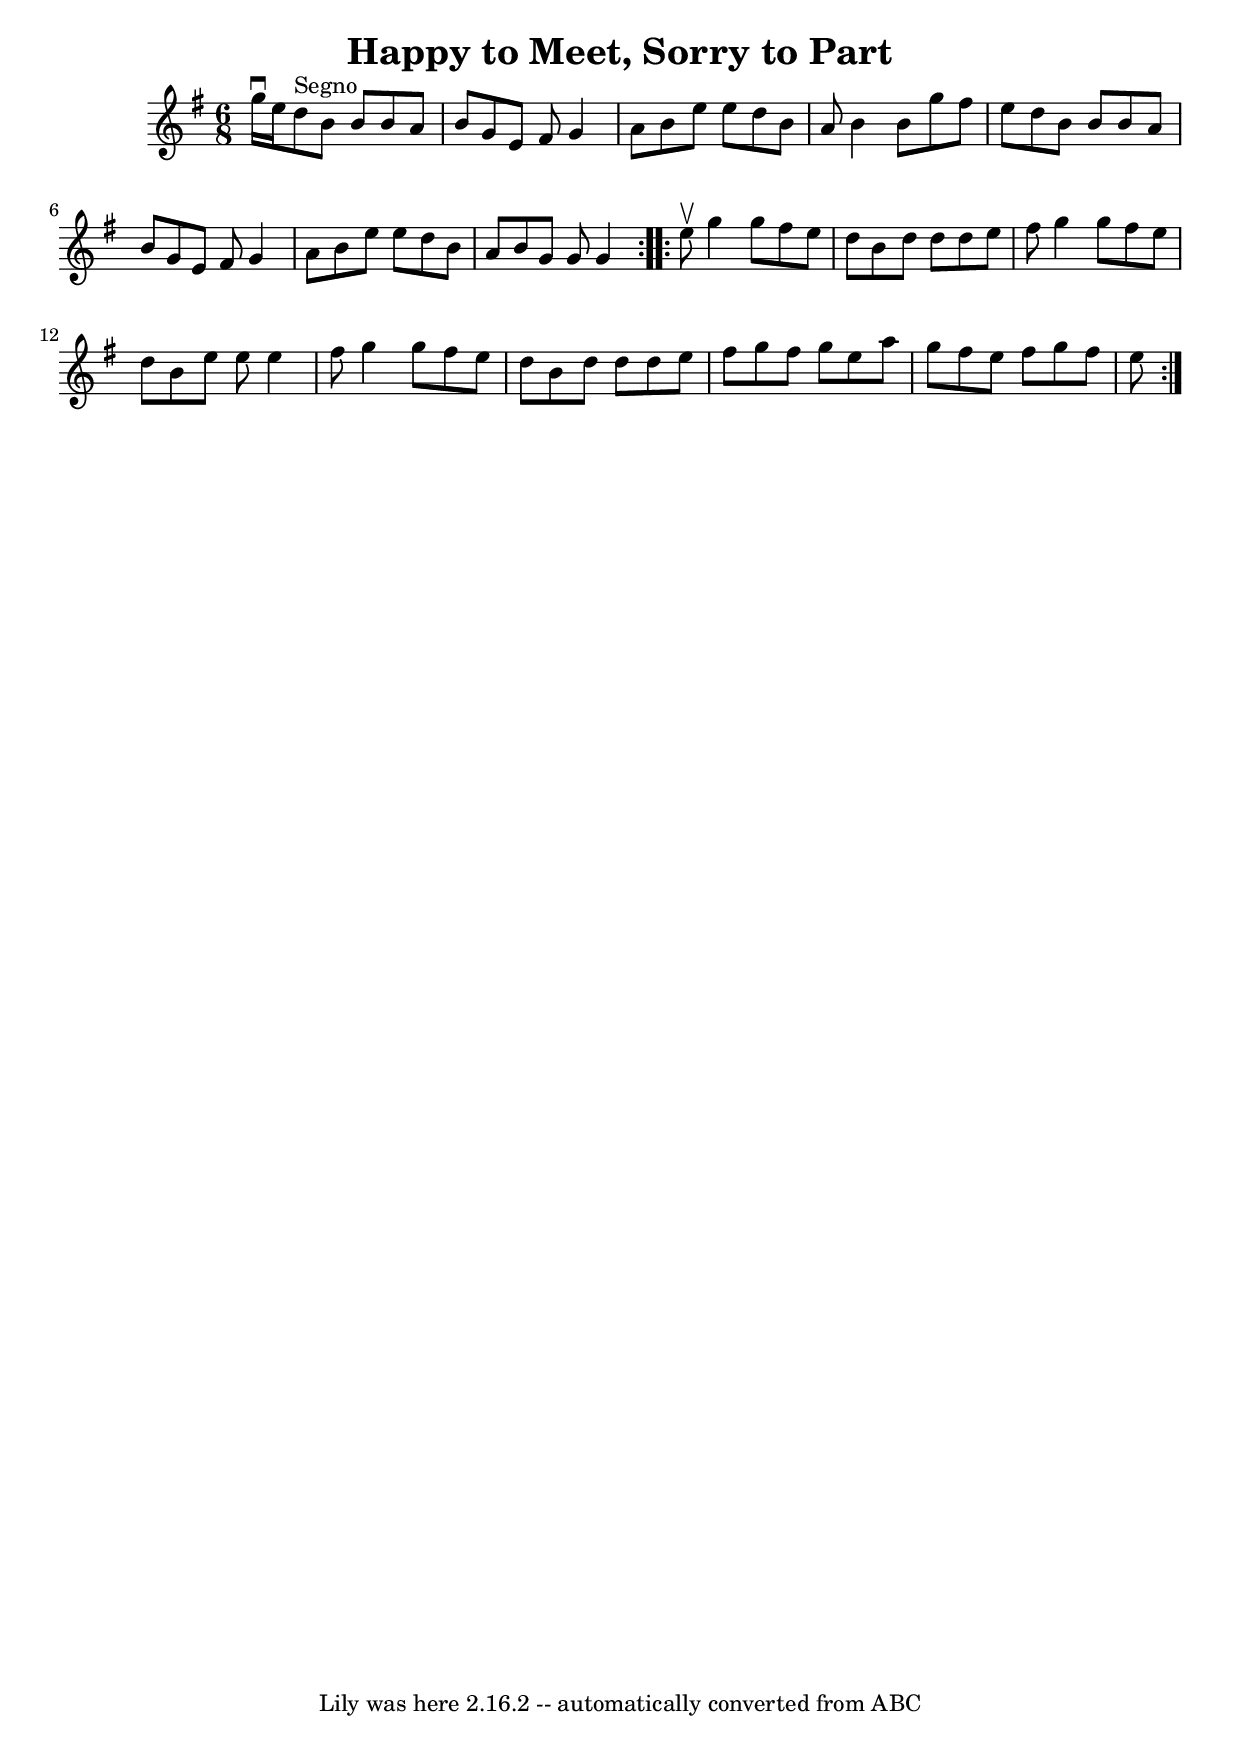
\version "2.16.2"
\include "Mammoth.ily"
\header {
  %% book = "Ryan's Mammoth Collection"
  crossRefNumber = "1"
  footnotes = "\\\\83 427"
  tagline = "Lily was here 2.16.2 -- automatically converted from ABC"
  title = "Happy to Meet, Sorry to Part"

}
voicedefault =  {



  \repeat volta 2 {

    \time 6/8 
    \key g \major
 g''16^\downbow e''16    |
    d''8^"Segno" 
    b'8 b'8 b'8 a'8 b'8    |
    g'8 e'8 fis'8 g'4    
    a'8    |
    b'8 e''8 e''8 d''8 b'8 a'8    |
    b'4   
    b'8 g''8 fis''8 e''8    |
    d''8 b'8 b'8 b'8 a'8 
    b'8    |
    g'8 e'8 fis'8 g'4 a'8    |
    b'8    
    e''8 e''8 d''8 b'8 a'8    |
    b'8 g'8 g'8 g'4  
  }    
  
  \repeat volta 2 {
    e''8^\upbow |
    g''4 g''8 fis''8 e''8   
    d''8    |
    b'8 d''8 d''8 d''8 e''8 fis''8    |
    
    g''4 g''8 fis''8 e''8 d''8    |
    b'8 e''8 e''8    
    e''4 fis''8    |
    g''4 g''8 fis''8 e''8 d''8    
    |
    b'8 d''8 d''8 d''8 e''8 fis''8    |
    g''8    
    fis''8 g''8 e''8 a''8 g''8    |
    fis''8 e''8 fis''8   
    g''8 fis''8 e''8      
  }   

}

\score{
  <<

    \context Staff="default"
    {
      \voicedefault 
      
    }

  >>
  \layout {
    
  }
  \midi {
  }

}
